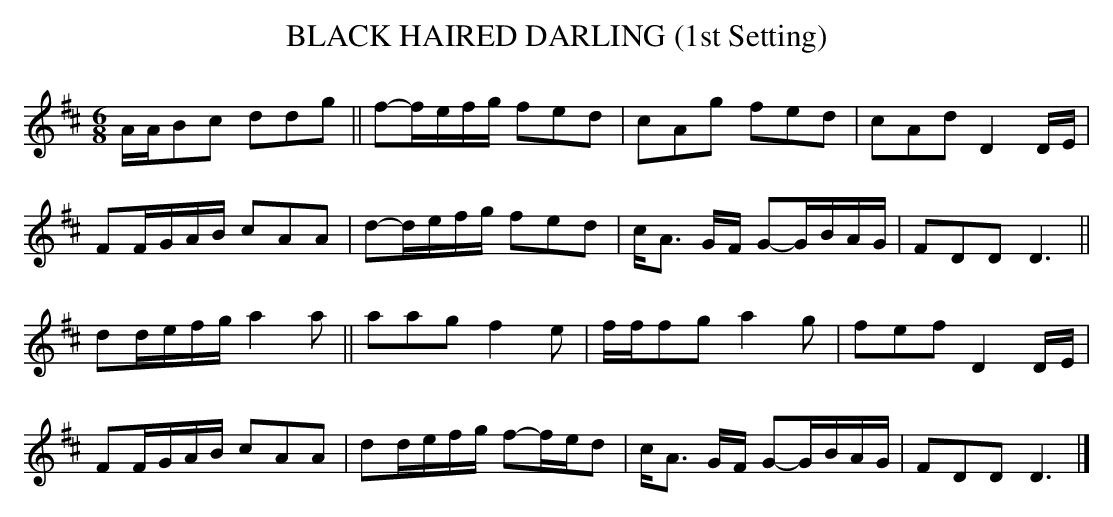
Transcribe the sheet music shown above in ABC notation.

X:1
T:BLACK HAIRED DARLING (1st Setting)
Y:"airily"
M:6/8
L:1/8
K:D
A/A/Bc ddg||f-f/e/f/g/ fed|cAg fed|cAd D2D/E/|
FF/G/A/B/ cAA|d-d/e/f/g/ fed|c<A G/F/ G-G/B/A/G/|FDD D3||
dd/e/f/g/ a2a||aag f2e|f/f/fg a2g|fef D2D/E/|
FF/G/A/B/ cAA|dd/e/f/g/ f-f/e/d|c<A G/F/ G-G/B/A/G/|FDD D3|]
